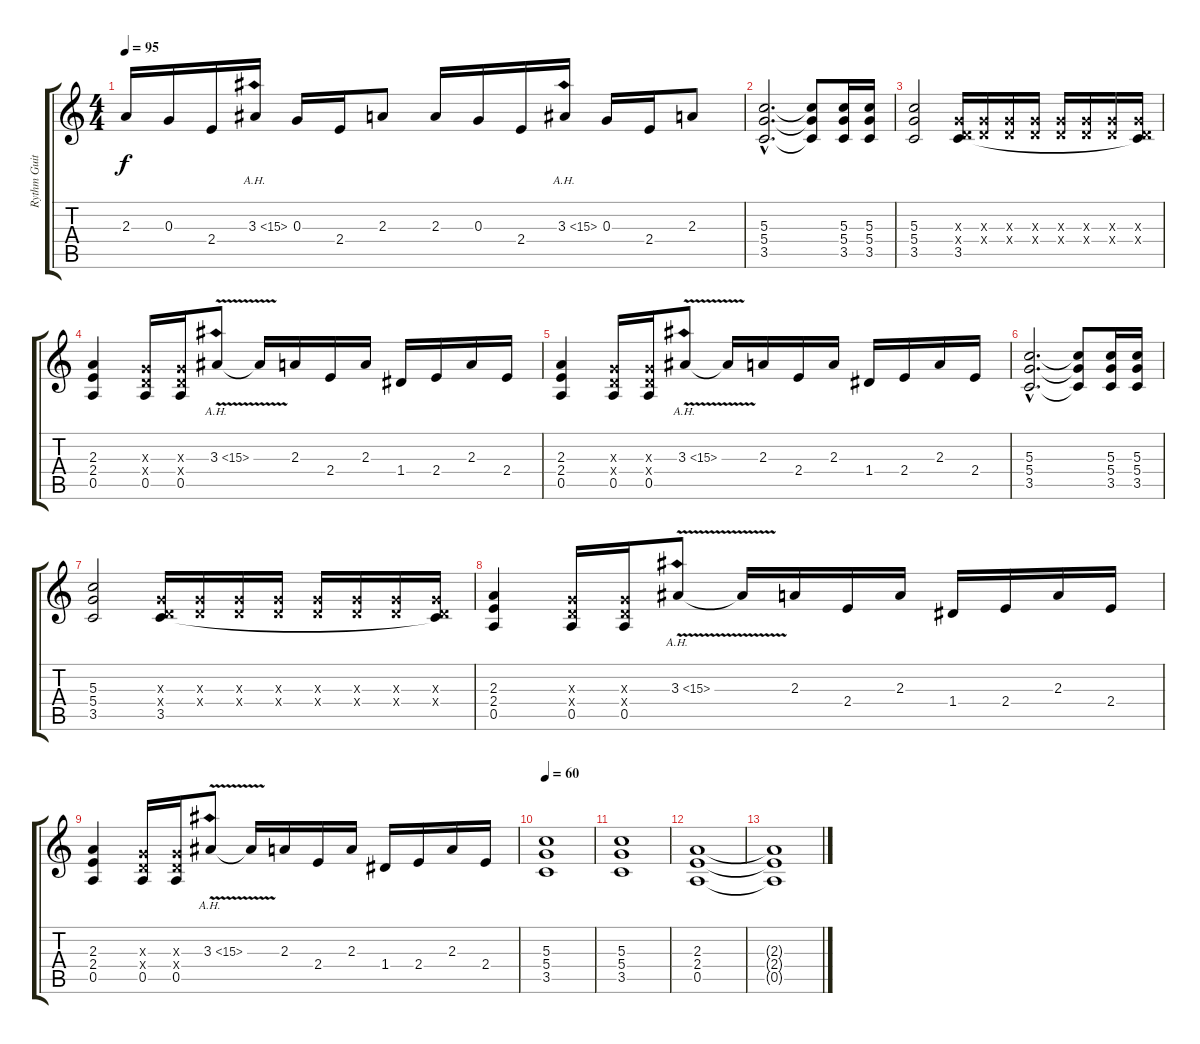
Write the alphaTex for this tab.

\track ("Rythm Guitar I" "Rythm Guit") {instrument acousticguitarsteel}
\staff {score tabs}
\tuning (E4 B3 G3 D3 A2 E2) {hide}
\ts (4 4)
\tempo 95
\clef g2
\ks c
2.3.16{dy f} 0.3.16 2.4.16 3.3{ah 12}.16 0.3.16 2.4.16 2.3.8 2.3.16 0.3.16 2.4.16 3.3{ah 12}.16 0.3.16 2.4.16 2.3.8 |
(5.3{hac} 5.4{hac} 3.5{hac}).2{d} (5.3{t} 5.4{t} 3.5{t}).8 (5.3 5.4 3.5).16 (5.3 5.4 3.5).16 |
(5.3 5.4 3.5).2 (0.3{x} 0.4{x} 3.5).16 (0.3{x} 0.4{x}).16 (0.3{x} 0.4{x}).16 (0.3{x} 0.4{x}).16 (0.3{x} 0.4{x}).16 (0.3{x} 0.4{x}).16 (0.3{x} 0.4{x}).16 (0.3{x} 0.4{x} 3.5{t}).16 |
(2.3 2.4 0.5).4 (0.3{x} 0.4{x} 0.5).16 (0.3{x} 0.4{x} 0.5).16 3.3{ah 12 v}.8 3.3{t}.16 2.3.16 2.4.16 2.3.16 1.4.16 2.4.16 2.3.16 2.4.16 |
(2.3 2.4 0.5).4 (0.3{x} 0.4{x} 0.5).16 (0.3{x} 0.4{x} 0.5).16 3.3{ah 12 v}.8 3.3{t}.16 2.3.16 2.4.16 2.3.16 1.4.16 2.4.16 2.3.16 2.4.16 |
(5.3{hac} 5.4{hac} 3.5{hac}).2{d} (5.3{t} 5.4{t} 3.5{t}).8 (5.3 5.4 3.5).16 (5.3 5.4 3.5).16 |
(5.3 5.4 3.5).2 (0.3{x} 0.4{x} 3.5).16 (0.3{x} 0.4{x}).16 (0.3{x} 0.4{x}).16 (0.3{x} 0.4{x}).16 (0.3{x} 0.4{x}).16 (0.3{x} 0.4{x}).16 (0.3{x} 0.4{x}).16 (0.3{x} 0.4{x} 3.5{t}).16 |
(2.3 2.4 0.5).4 (0.3{x} 0.4{x} 0.5).16 (0.3{x} 0.4{x} 0.5).16 3.3{ah 12 v}.8 3.3{t}.16 2.3.16 2.4.16 2.3.16 1.4.16 2.4.16 2.3.16 2.4.16 |
(2.3 2.4 0.5).4 (0.3{x} 0.4{x} 0.5).16 (0.3{x} 0.4{x} 0.5).16 3.3{ah 12 v}.8 3.3{t}.16 2.3.16 2.4.16 2.3.16 1.4.16 2.4.16 2.3.16 2.4.16 |
\tempo 60
(5.3 5.4 3.5).1 |
(5.3 5.4 3.5).1 |
(2.3 2.4 0.5).1 |
(2.3{t} 2.4{t} 0.5{t}).1
